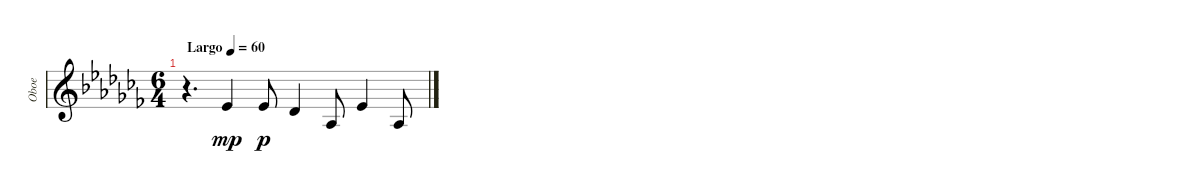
\track ("Oboe" "Oboe") {instrument oboe}
\staff {score}
\tuning (E4 A3 D3 G2) {hide}
\ts (6 4)
\tempo (60 "Largo")
\clef g2
\ks abminor
r.4{d dy mp instrument oboe} 6.2.4 6.2.8{dy p} 4.2.4 6.3.8 6.2.4 6.3.8
